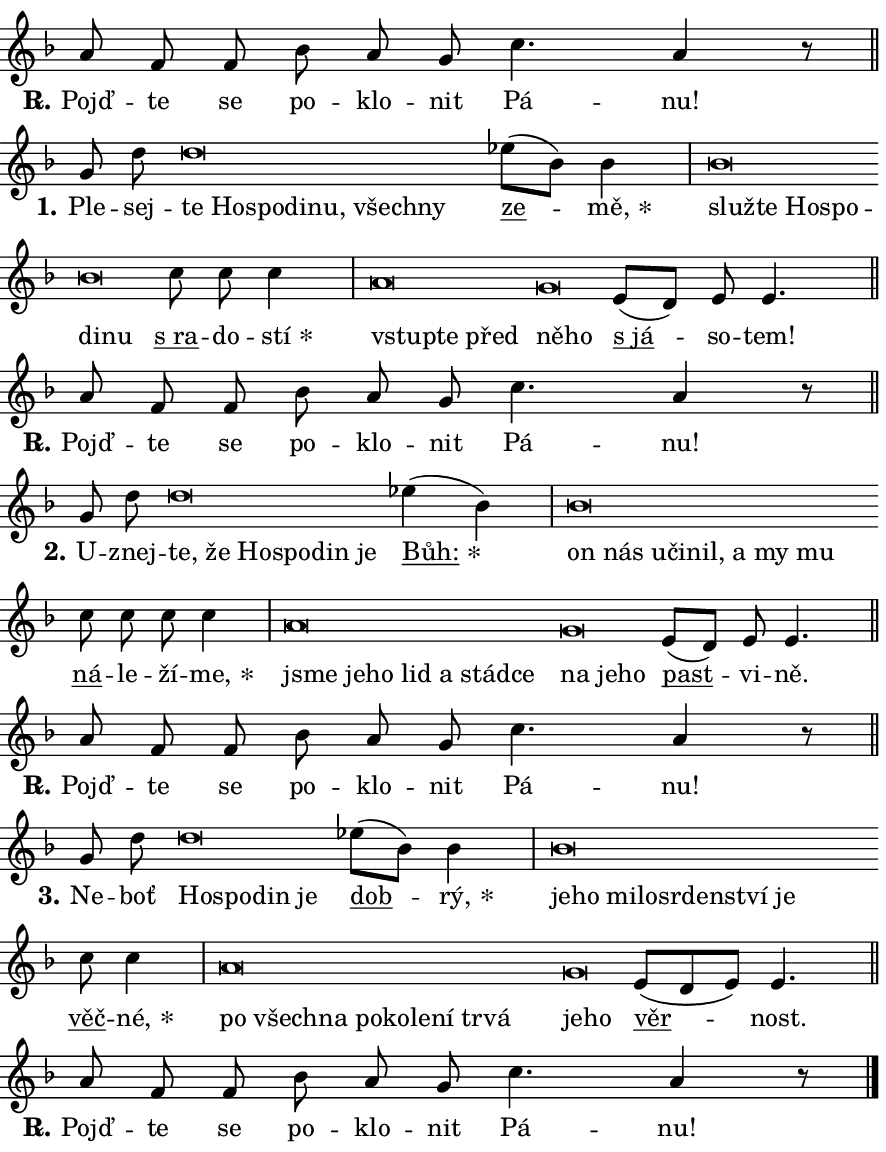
\version "2.24.0"
\header { tagline = "" }
\paper {
  indent = 0\cm
  top-margin = 0\cm
  right-margin = 0.13\cm % to fit lyric hyphens
  bottom-margin = 0\cm
  left-margin = 0\cm
  paper-width = 15\cm
  page-breaking = #ly:one-page-breaking
  system-system-spacing.basic-distance = #11
  score-system-spacing.basic-distance = #11
  ragged-last = ##f
}


%% Author: Thomas Morley
%% https://lists.gnu.org/archive/html/lilypond-user/2020-05/msg00002.html
#(define (line-position grob)
"Returns position of @var[grob} in current system:
   @code{'start}, if at first time-step
   @code{'end}, if at last time-step
   @code{'middle} otherwise
"
  (let* ((col (ly:item-get-column grob))
         (ln (ly:grob-object col 'left-neighbor))
         (rn (ly:grob-object col 'right-neighbor))
         (col-to-check-left (if (ly:grob? ln) ln col))
         (col-to-check-right (if (ly:grob? rn) rn col))
         (break-dir-left
           (and
             (ly:grob-property col-to-check-left 'non-musical #f)
             (ly:item-break-dir col-to-check-left)))
         (break-dir-right
           (and
             (ly:grob-property col-to-check-right 'non-musical #f)
             (ly:item-break-dir col-to-check-right))))
        (cond ((eqv? 1 break-dir-left) 'start)
              ((eqv? -1 break-dir-right) 'end)
              (else 'middle))))

#(define (tranparent-at-line-position vctor)
  (lambda (grob)
  "Relying on @code{line-position} select the relevant enry from @var{vctor}.
Used to determine transparency,"
    (case (line-position grob)
      ((end) (not (vector-ref vctor 0)))
      ((middle) (not (vector-ref vctor 1)))
      ((start) (not (vector-ref vctor 2))))))

noteHeadBreakVisibility =
#(define-music-function (break-visibility)(vector?)
"Makes @code{NoteHead}s transparent relying on @var{break-visibility}"
#{
  \override NoteHead.transparent =
    #(tranparent-at-line-position break-visibility)
#})

#(define delete-ledgers-for-transparent-note-heads
  (lambda (grob)
    "Reads whether a @code{NoteHead} is transparent.
If so this @code{NoteHead} is removed from @code{'note-heads} from
@var{grob}, which is supposed to be @code{LedgerLineSpanner}.
As a result ledgers are not printed for this @code{NoteHead}"
    (let* ((nhds-array (ly:grob-object grob 'note-heads))
           (nhds-list
             (if (ly:grob-array? nhds-array)
                 (ly:grob-array->list nhds-array)
                 '()))
           ;; Relies on the transparent-property being done before
           ;; Staff.LedgerLineSpanner.after-line-breaking is executed.
           ;; This is fragile ...
           (to-keep
             (remove
               (lambda (nhd)
                 (ly:grob-property nhd 'transparent #f))
               nhds-list)))
      ;; TODO find a better method to iterate over grob-arrays, similiar
      ;; to filter/remove etc for lists
      ;; For now rebuilt from scratch
      (set! (ly:grob-object grob 'note-heads)  '())
      (for-each
        (lambda (nhd)
          (ly:pointer-group-interface::add-grob grob 'note-heads nhd))
        to-keep))))

squashNotes = {
  \override NoteHead.X-extent = #'(-0.2 . 0.2)
  \override NoteHead.Y-extent = #'(-0.75 . 0)
  \override NoteHead.stencil =
    #(lambda (grob)
       (let ((pos (ly:grob-property grob 'staff-position)))
         (begin
           (if (< pos -7) (display "ERROR: Lower brevis then expected\n") (display ""))
           (if (<= pos -6) ly:text-interface::print ly:note-head::print))))
}
unSquashNotes = {
  \revert NoteHead.X-extent
  \revert NoteHead.Y-extent
  \revert NoteHead.stencil
}

hideNotes = \noteHeadBreakVisibility #begin-of-line-visible
unHideNotes = \noteHeadBreakVisibility #all-visible

% work-around for resetting accidentals
% https://lilypond.org/doc/v2.23/Documentation/notation/displaying-rhythms#unmetered-music
cadenzaMeasure = {
  \cadenzaOff
  \partial 1024 s1024
  \cadenzaOn
}

#(define-markup-command (accent layout props text) (markup?)
  "Underline accented syllable"
  (interpret-markup layout props
    #{\markup \override #'(offset . 4.3) \underline { #text }#}))

responsum = \markup \concat {
  "R" \hspace #-1.05 \path #0.1 #'((moveto 0 0.07) (lineto 0.9 0.8)) \hspace #0.05 "."
}

spaceSize = #0.6828661417322834 % exact space size for TeX Gyre Schola

\layout {
  \context {
    \Staff
    \remove "Time_signature_engraver"
    \override LedgerLineSpanner.after-line-breaking = #delete-ledgers-for-transparent-note-heads
  }
  \context {
    \Lyrics {
      \override LyricSpace.minimum-distance = \spaceSize
      \override LyricText.font-name = #"TeX Gyre Schola"
      \override LyricText.font-size = 1
      \override StanzaNumber.font-name = #"TeX Gyre Schola Bold"
      \override StanzaNumber.font-size = 1
    }
  }
  \context {
    \Score 
    \override NoteHead.text =
      #(lambda (grob) 
        (let ((pos (ly:grob-property grob 'staff-position)))
          #{\markup {
            \combine
              \halign #-0.55 \raise #(if (= pos -6) 0 0.5) \override #'(thickness . 2) \draw-line #'(3.2 . 0)
              \musicglyph "noteheads.sM1"
          }#}))
  }
}

% magnetic-lyrics.ily
%
%   written by
%     Jean Abou Samra <jean@abou-samra.fr>
%     Werner Lemberg <wl@gnu.org>
%
%   adapted by
%     Jiri Hon <jiri.hon@gmail.com>
%
% Version 2022-Apr-15

% https://www.mail-archive.com/lilypond-user@gnu.org/msg149350.html

#(define (Left_hyphen_pointer_engraver context)
   "Collect syllable-hyphen-syllable occurrences in lyrics and store
them in properties.  This engraver only looks to the left.  For
example, if the lyrics input is @code{foo -- bar}, it does the
following.

@itemize @bullet
@item
Set the @code{text} property of the @code{LyricHyphen} grob between
@q{foo} and @q{bar} to @code{foo}.

@item
Set the @code{left-hyphen} property of the @code{LyricText} grob with
text @q{foo} to the @code{LyricHyphen} grob between @q{foo} and
@q{bar}.
@end itemize

Use this auxiliary engraver in combination with the
@code{lyric-@/text::@/apply-@/magnetic-@/offset!} hook."
   (let ((hyphen #f)
         (text #f))
     (make-engraver
      (acknowledgers
       ((lyric-syllable-interface engraver grob source-engraver)
        (set! text grob)))
      (end-acknowledgers
       ((lyric-hyphen-interface engraver grob source-engraver)
        ;(when (not (grob::has-interface grob 'lyric-space-interface))
          (set! hyphen grob)));)
      ((stop-translation-timestep engraver)
       (when (and text hyphen)
         (ly:grob-set-object! text 'left-hyphen hyphen))
       (set! text #f)
       (set! hyphen #f)))))

#(define (lyric-text::apply-magnetic-offset! grob)
   "If the space between two syllables is less than the value in
property @code{LyricText@/.details@/.squash-threshold}, move the right
syllable to the left so that it gets concatenated with the left
syllable.

Use this function as a hook for
@code{LyricText@/.after-@/line-@/breaking} if the
@code{Left_@/hyphen_@/pointer_@/engraver} is active."
   (let ((hyphen (ly:grob-object grob 'left-hyphen #f)))
     (when hyphen
       (let ((left-text (ly:spanner-bound hyphen LEFT)))
         (when (grob::has-interface left-text 'lyric-syllable-interface)
           (let* ((common (ly:grob-common-refpoint grob left-text X))
                  (this-x-ext (ly:grob-extent grob common X))
                  (left-x-ext
                   (begin
                     ;; Trigger magnetism for left-text.
                     (ly:grob-property left-text 'after-line-breaking)
                     (ly:grob-extent left-text common X)))
                  ;; `delta` is the gap width between two syllables.
                  (delta (- (interval-start this-x-ext)
                            (interval-end left-x-ext)))
                  (details (ly:grob-property grob 'details))
                  (threshold (assoc-get 'squash-threshold details 0.2)))
             (when (< delta threshold)
               (let* (;; We have to manipulate the input text so that
                      ;; ligatures crossing syllable boundaries are not
                      ;; disabled.  For languages based on the Latin
                      ;; script this is essentially a beautification.
                      ;; However, for non-Western scripts it can be a
                      ;; necessity.
                      (lt (ly:grob-property left-text 'text))
                      (rt (ly:grob-property grob 'text))
                      (is-space (grob::has-interface hyphen 'lyric-space-interface))
                      (space (if is-space " " ""))
                      (extra-delta (if is-space spaceSize 0))
                      ;; Append new syllable.
                      (ltrt-space (if (and (string? lt) (string? rt))
                                (string-append lt space rt)
                                (make-concat-markup (list lt space rt))))
                      ;; Right-align `ltrt` to the right side.
                      (ltrt-space-markup (grob-interpret-markup
                               grob
                               (make-translate-markup
                                (cons (interval-length this-x-ext) 0)
                                (make-right-align-markup ltrt-space)))))
                 (begin
                   ;; Don't print `left-text`.
                   (ly:grob-set-property! left-text 'stencil #f)
                   ;; Set text and stencil (which holds all collected
                   ;; syllables so far) and shift it to the left.
                   (ly:grob-set-property! grob 'text ltrt-space)
                   (ly:grob-set-property! grob 'stencil ltrt-space-markup)
                   (ly:grob-translate-axis! grob (- (- delta extra-delta)) X))))))))))


#(define (lyric-hyphen::displace-bounds-first grob)
   ;; Make very sure this callback isn't triggered too early.
   (let ((left (ly:spanner-bound grob LEFT))
         (right (ly:spanner-bound grob RIGHT)))
     (ly:grob-property left 'after-line-breaking)
     (ly:grob-property right 'after-line-breaking)
     (ly:lyric-hyphen::print grob)))

squashThreshold = #0.4

\layout {
  \context {
    \Lyrics
    \consists #Left_hyphen_pointer_engraver
    \override LyricText.after-line-breaking =
      #lyric-text::apply-magnetic-offset!
    \override LyricHyphen.stencil = #lyric-hyphen::displace-bounds-first
    \override LyricText.details.squash-threshold = \squashThreshold
    \override LyricHyphen.minimum-distance = 0
    \override LyricHyphen.minimum-length = \squashThreshold
  }
}

squashText = \override LyricText.details.squash-threshold = 9999
unSquashText = \override LyricText.details.squash-threshold = \squashThreshold

leftText = \override LyricText.self-alignment-X = #LEFT
unLeftText = \revert LyricText.self-alignment-X

starOffset = #(lambda (grob) 
                (let ((x_offset (ly:self-alignment-interface::aligned-on-x-parent grob)))
                  (if (= x_offset 0) 0 (+ x_offset 1.2))))

star = #(define-music-function (syllable)(string?)
"Append star separator at the end of a syllable"
#{
  \once \override LyricText.X-offset = #starOffset
  \lyricmode { \markup {
    #syllable
    \override #'((font-name . "TeX Gyre Schola Bold")) \hspace #0.2 \lower #0.65 \larger "*"
  } }
#})

starAccent = #(define-music-function (syllable)(string?)
"Append star separator at the end of a syllable and make accent"
#{
  \once \override LyricText.X-offset = #starOffset
  \lyricmode { \markup {
    \accent #syllable
    \override #'((font-name . "TeX Gyre Schola Bold")) \hspace #0.2 \lower #0.65 \larger "*"
  } }
#})

breath = #(define-music-function (syllable)(string?)
"Append breathing indicator at the end of a syllable"
#{
  \lyricmode { \markup { #syllable "+" } }
#})

optionalBreath = #(define-music-function (syllable)(string?)
"Append optional breathing indicator at the end of a syllable"
#{
  \lyricmode { \markup { #syllable "(+)" } }
#})


\score {
    <<
        \new Voice = "melody" { \cadenzaOn \key f \major \relative { a'8 f f bes a g c4. a4 r8 \cadenzaMeasure \bar "||" \break } }
        \new Lyrics \lyricsto "melody" { \lyricmode { \set stanza = \responsum
Pojď -- te se po -- klo -- nit Pá -- nu! } }
    >>
    \layout {}
}

\score {
    <<
        \new Voice = "melody" { \cadenzaOn \key f \major \relative { g'8 d' \bar "" \squashNotes d\breve*1/16 \hideNotes \breve*1/16 \bar "" \breve*1/16 \bar "" \breve*1/16 \bar "" \breve*1/16 \bar "" \breve*1/16 \breve*1/16 \bar "" \unHideNotes \unSquashNotes \bar "" es8[( bes)] bes4 \cadenzaMeasure \bar "|" \squashNotes bes\breve*1/16 \hideNotes \breve*1/16 \bar "" \breve*1/16 \bar "" \breve*1/16 \bar "" \breve*1/16 \breve*1/16 \bar "" \unHideNotes \unSquashNotes \bar "" c8 c c4 \cadenzaMeasure \bar "|" \squashNotes a\breve*1/16 \hideNotes \breve*1/16 \breve*1/16 \bar "" \unHideNotes \unSquashNotes \squashNotes g\breve*1/16 \hideNotes \breve*1/16 \bar "" \unHideNotes \unSquashNotes \bar "" e8[( d)] e e4. \cadenzaMeasure \bar "||" \break } }
        \new Lyrics \lyricsto "melody" { \lyricmode { \set stanza = "1."
Ple -- sej -- \leftText te \squashText Ho -- spo -- di -- nu, všech -- ny \unLeftText \unSquashText \markup \accent ze -- \star mě, \leftText služ -- \squashText te Ho -- spo -- di -- nu \unLeftText \unSquashText \markup \accent "s ra" -- do -- \star stí \leftText vstup -- \squashText te před \unSquashText ně -- \squashText ho \unLeftText \unSquashText \markup \accent "s já" -- so -- tem! } }
    >>
    \layout {}
}

\score {
    <<
        \new Voice = "melody" { \cadenzaOn \key f \major \relative { a'8 f f bes a g c4. a4 r8 \cadenzaMeasure \bar "||" \break } }
        \new Lyrics \lyricsto "melody" { \lyricmode { \set stanza = \responsum
Pojď -- te se po -- klo -- nit Pá -- nu! } }
    >>
    \layout {}
}

\score {
    <<
        \new Voice = "melody" { \cadenzaOn \key f \major \relative { g'8 d' \bar "" \squashNotes d\breve*1/16 \hideNotes \breve*1/16 \bar "" \breve*1/16 \bar "" \breve*1/16 \bar "" \breve*1/16 \breve*1/16 \bar "" \unHideNotes \unSquashNotes \bar "" es4( bes) \cadenzaMeasure \bar "|" \squashNotes bes\breve*1/16 \hideNotes \breve*1/16 \bar "" \breve*1/16 \bar "" \breve*1/16 \bar "" \breve*1/16 \bar "" \breve*1/16 \bar "" \breve*1/16 \breve*1/16 \bar "" \unHideNotes \unSquashNotes \bar "" c8 c c c4 \cadenzaMeasure \bar "|" \squashNotes a\breve*1/16 \hideNotes \breve*1/16 \bar "" \breve*1/16 \bar "" \breve*1/16 \bar "" \breve*1/16 \bar "" \breve*1/16 \breve*1/16 \bar "" \unHideNotes \unSquashNotes \squashNotes g\breve*1/16 \hideNotes \breve*1/16 \breve*1/16 \bar "" \unHideNotes \unSquashNotes \bar "" e8[( d)] e e4. \cadenzaMeasure \bar "||" \break } }
        \new Lyrics \lyricsto "melody" { \lyricmode { \set stanza = "2."
U -- znej -- \leftText te, \squashText že Ho -- spo -- din je \unLeftText \unSquashText \starAccent Bůh: \leftText on \squashText nás u -- či -- nil, a my mu \unLeftText \unSquashText \markup \accent ná -- le -- ží -- \star me, \leftText jsme \squashText je -- ho lid a stád -- ce \unSquashText na \squashText je -- ho \unLeftText \unSquashText \markup \accent past -- vi -- ně. } }
    >>
    \layout {}
}

\score {
    <<
        \new Voice = "melody" { \cadenzaOn \key f \major \relative { a'8 f f bes a g c4. a4 r8 \cadenzaMeasure \bar "||" \break } }
        \new Lyrics \lyricsto "melody" { \lyricmode { \set stanza = \responsum
Pojď -- te se po -- klo -- nit Pá -- nu! } }
    >>
    \layout {}
}

\score {
    <<
        \new Voice = "melody" { \cadenzaOn \key f \major \relative { g'8 d' \bar "" \squashNotes d\breve*1/16 \hideNotes \breve*1/16 \bar "" \breve*1/16 \breve*1/16 \bar "" \unHideNotes \unSquashNotes \bar "" es8[( bes)] bes4 \cadenzaMeasure \bar "|" \squashNotes bes\breve*1/16 \hideNotes \breve*1/16 \bar "" \breve*1/16 \bar "" \breve*1/16 \bar "" \breve*1/16 \bar "" \breve*1/16 \bar "" \breve*1/16 \breve*1/16 \bar "" \unHideNotes \unSquashNotes \bar "" c8 c4 \cadenzaMeasure \bar "|" \squashNotes a\breve*1/16 \hideNotes \breve*1/16 \bar "" \breve*1/16 \bar "" \breve*1/16 \bar "" \breve*1/16 \bar "" \breve*1/16 \bar "" \breve*1/16 \bar "" \breve*1/16 \breve*1/16 \bar "" \unHideNotes \unSquashNotes \squashNotes g\breve*1/16 \hideNotes \breve*1/16 \bar "" \unHideNotes \unSquashNotes \bar "" e8[( d e)] e4. \cadenzaMeasure \bar "||" \break } }
        \new Lyrics \lyricsto "melody" { \lyricmode { \set stanza = "3."
Ne -- boť \leftText Ho -- \squashText spo -- din je \unLeftText \unSquashText \markup \accent dob -- \star rý, \leftText je -- \squashText ho mi -- lo -- sr -- den -- ství je \unLeftText \unSquashText \markup \accent věč -- \star né, \leftText po \squashText všech -- na po -- ko -- le -- ní tr -- vá \unSquashText je -- \squashText ho \unLeftText \unSquashText \markup \accent věr -- nost. } }
    >>
    \layout {}
}

\score {
    <<
        \new Voice = "melody" { \cadenzaOn \key f \major \relative { a'8 f f bes a g c4. a4 r8 \cadenzaMeasure \bar "||" \break } \bar "|." }
        \new Lyrics \lyricsto "melody" { \lyricmode { \set stanza = \responsum
Pojď -- te se po -- klo -- nit Pá -- nu! } }
    >>
    \layout {}
}
